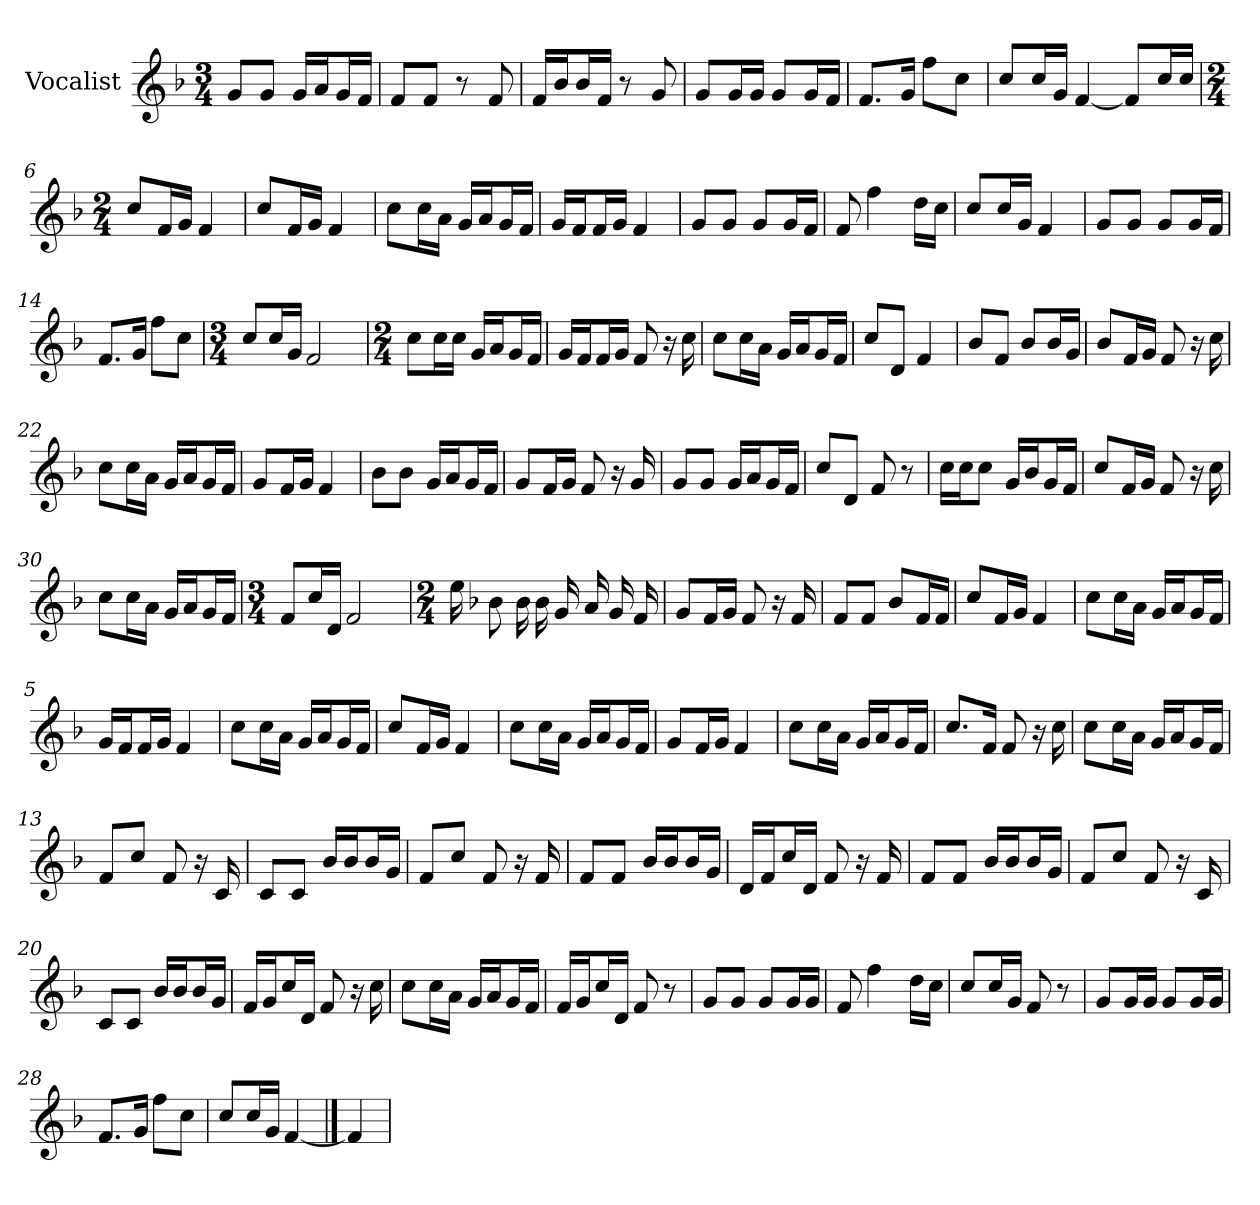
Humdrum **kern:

**kern
*part1
*staff1
*I"Vocalist
*k[b-]
*F:
*M3/4
=
8gL
8gJ
16gLL
16aJ
16gL
16fJJ
=1
8fL
8fJ
8r
8f
=2
16fLL
16b-J
16b-L
16fJJ
8r
8g
=3
8gL
16gL
16gJJ
8gL
16gL
16fJJ
=4
8.fL
16gJk
8ffL
8ccJ
=5
8ccL
16ccL
16gJJ
[4f
8fL]
16ccL
16ccJJ
=6
*M2/4
8ccL
16fL
16gJJ
4f
=7
8ccL
16fL
16gJJ
4f
=8
8ccL
16ccL
16aJJ
16gLL
16aJ
16gL
16fJJ
=9
16gLL
16fJ
16fL
16gJJ
4f
=10
8gL
8gJ
8gL
16gL
16fJJ
=11
8f
4ff
16ddLL
16ccJJ
=12
8ccL
16ccL
16gJJ
4f
=13
8gL
8gJ
8gL
16gL
16fJJ
=14
8.fL
16gJk
8ffL
8ccJ
=15
*M3/4
8ccL
16ccL
16gJJ
2f
=16
*M2/4
8ccL
16ccL
16ccJJ
16gLL
16aJ
16gL
16fJJ
=17
16gLL
16fJ
16fL
16gJJ
8f
16r
16cc
=18
8ccL
16ccL
16aJJ
16gLL
16aJ
16gL
16fJJ
=19
8ccL
8dJ
4f
=20
8b-L
8fJ
8b-L
16b-L
16gJJ
=21
8b-L
16fL
16gJJ
8f
16r
16cc
=22
8ccL
16ccL
16aJJ
16gLL
16aJ
16gL
16fJJ
=23
8gL
16fL
16gJJ
4f
=24
8b-L
8b-J
16gLL
16aJ
16gL
16fJJ
=25
8gL
16fL
16gJJ
8f
16r
16g
=26
8gL
8gJ
16gLL
16aJ
16gL
16fJJ
=27
8ccL
8dJ
8f
8r
=28
16ccLL
16ccJ
8ccJ
16gLL
16b-J
16gL
16fJJ
=29
8ccL
16fL
16gJJ
8f
16r
16cc
=30
8ccL
16ccL
16aJJ
16gLL
16aJ
16gL
16fJJ
=31
*M3/4
8fL
16ccL
16dJJ
2f
=32
*M2/4
16ee
*k[b-]
*F:
8b-
16b-
16b-
16g
16a
16g
16f
=1
8gL
16fL
16gJJ
8f
16r
16f
=2
8fL
8fJ
8b-L
16fL
16fJJ
=3
8ccL
16fL
16gJJ
4f
=4
8ccL
16ccL
16aJJ
16gLL
16aJ
16gL
16fJJ
=5
16gLL
16fJ
16fL
16gJJ
4f
=6
8ccL
16ccL
16aJJ
16gLL
16aJ
16gL
16fJJ
=7
8ccL
16fL
16gJJ
4f
=8
8ccL
16ccL
16aJJ
16gLL
16aJ
16gL
16fJJ
=9
8gL
16fL
16gJJ
4f
=10
8ccL
16ccL
16aJJ
16gLL
16aJ
16gL
16fJJ
=11
8.ccL
16fJk
8f
16r
16cc
=12
8ccL
16ccL
16aJJ
16gLL
16aJ
16gL
16fJJ
=13
8fL
8ccJ
8f
16r
16c
=14
8cL
8cJ
16b-LL
16b-J
16b-L
16gJJ
=15
8fL
8ccJ
8f
16r
16f
=16
8fL
8fJ
16b-LL
16b-J
16b-L
16gJJ
=17
16dLL
16fJ
16ccL
16dJJ
8f
16r
16f
=18
8fL
8fJ
16b-LL
16b-J
16b-L
16gJJ
=19
8fL
8ccJ
8f
16r
16c
=20
8cL
8cJ
16b-LL
16b-J
16b-L
16gJJ
=21
16fLL
16gJ
16ccL
16dJJ
8f
16r
16cc
=22
8ccL
16ccL
16aJJ
16gLL
16aJ
16gL
16fJJ
=23
16fLL
16gJ
16ccL
16dJJ
8f
8r
=24
8gL
8gJ
8gL
16gL
16gJJ
=25
8f
4ff
16ddLL
16ccJJ
=26
8ccL
16ccL
16gJJ
8f
8r
=27
8gL
16gL
16gJJ
8gL
16gL
16gJJ
=28
8.fL
16gJk
8ffL
8ccJ
=29
8ccL
16ccL
16gJJ
[4f
==30
4f]
=
*-
